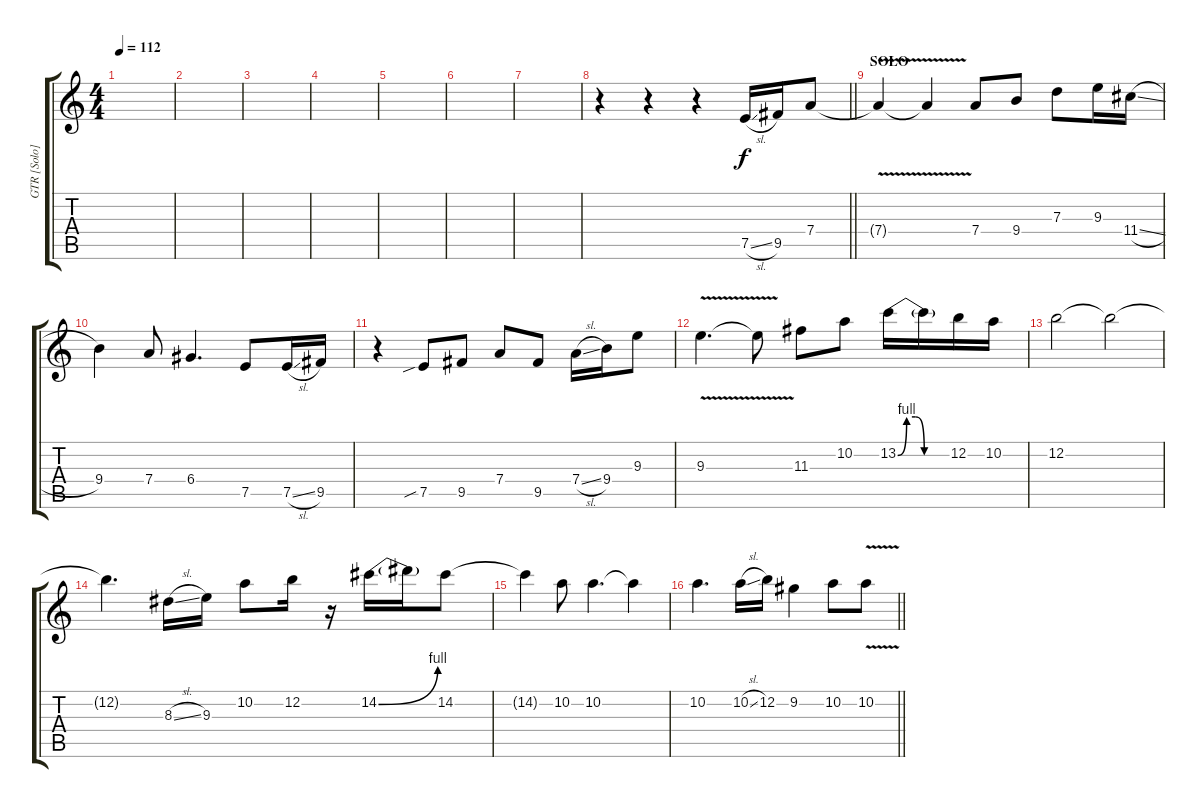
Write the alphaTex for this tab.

\track ("GTR [Solo]" "GTR [Solo]") {instrument acousticguitarsteel}
\staff {score tabs}
\tuning (E4 B3 G3 D3 A2 E2) {hide}
\ts (4 4)
\tempo 112
\clef g2
\ks c
|
|
|
|
|
|
|
\barLineRight lightlight
r.4 r.4 r.4 7.5{sl}.16 9.5.16 7.4.8 |
\section ("" "SOLO")
7.4{v t}.4 7.4{t}.4 7.4.8 9.4.8 7.3.8 9.3.16 11.4{sl}.16 |
9.4.4 7.4.8 6.4.4{d} 7.5.8 7.5{sl}.16 9.5.16 |
r.4 7.5{sib}.8 9.5.8 7.4.8 9.5.8 7.4{sl}.16 9.4.16 9.3.8 |
9.3{v}.4{d} 9.3{t}.8 11.3.8 10.2.8 13.2{be (custom 0 0 10 4 20 4 30 0 60 0)}.16 13.2{t}.16 12.2.16 10.2.16 |
12.2.2 12.2{t}.2 |
12.2{t}.4{d} 8.3{sl}.16 9.3.16 10.2.8 12.2.16 r.16 14.2{be (bend 0 0 60 4)}.16 14.2{t}.16 14.2.8 |
14.2{t}.4 10.2.8 10.2.4{d} 10.2{t}.4 |
\barLineRight lightlight
10.2.4{d} 10.2{sl}.16 12.2.16 9.2.4 10.2.8 10.2{v}.8
